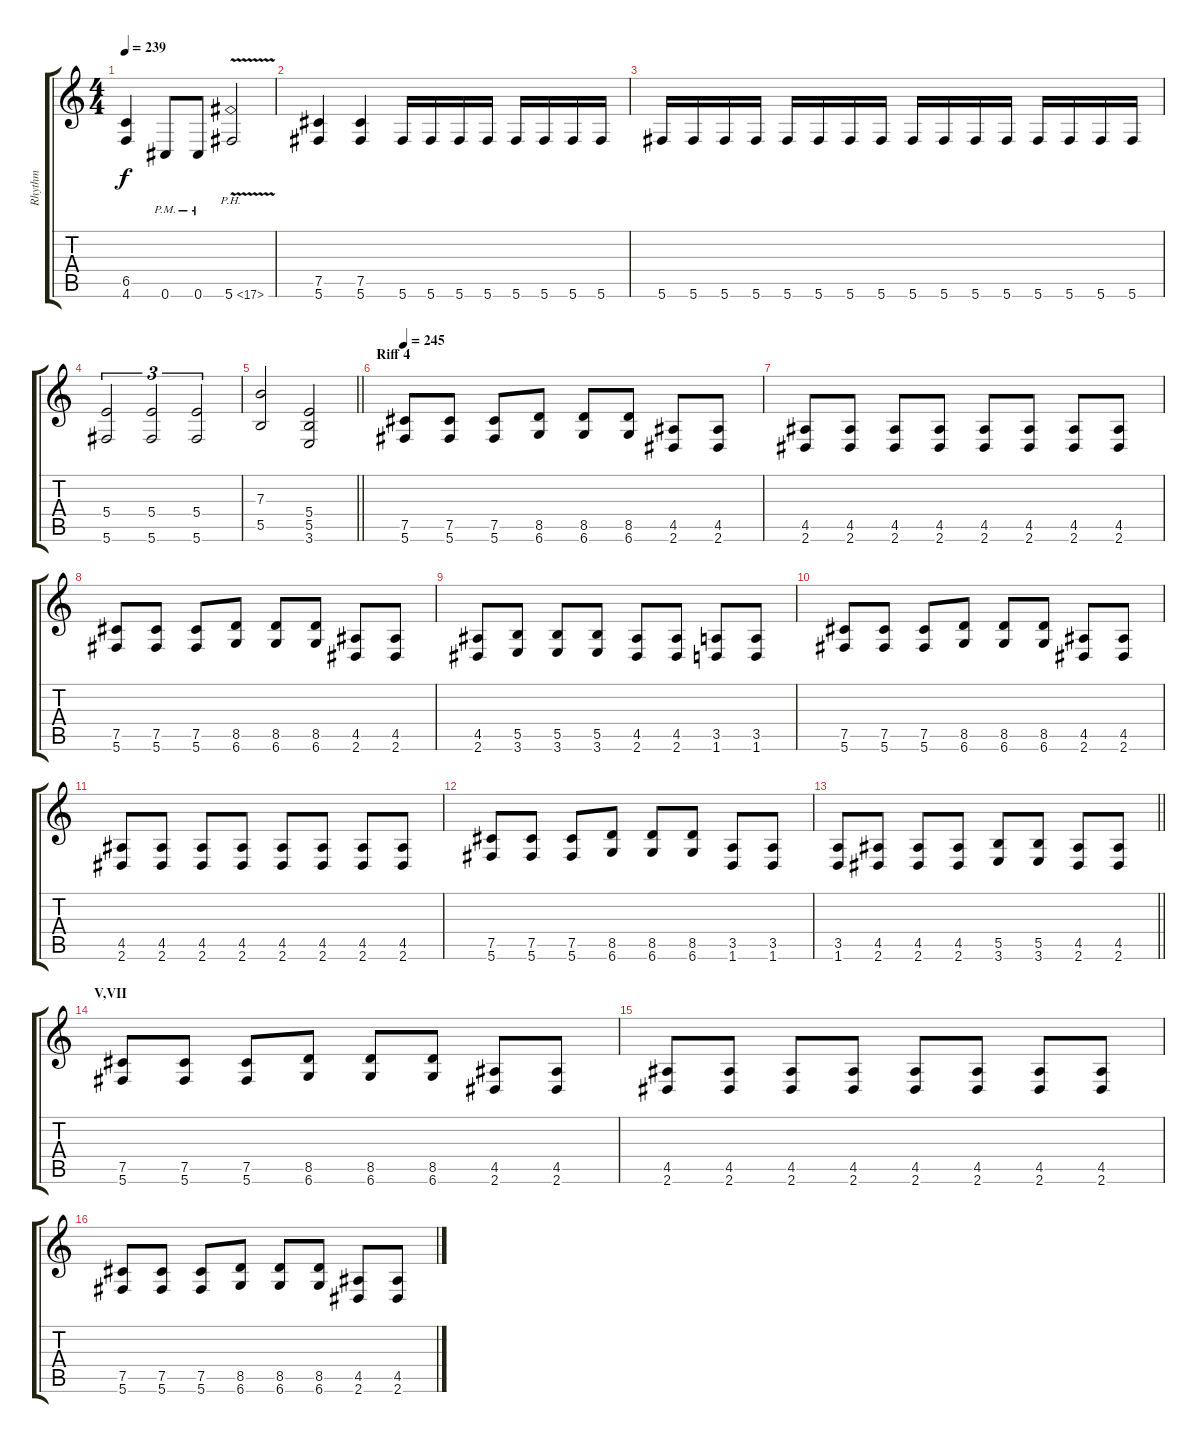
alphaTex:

\track ("Rhythm" "Rhythm") {instrument distortionguitar}
\staff {score tabs}
\tuning (Db4 Ab3 E3 B2 Gb2 Db2) {hide}
\ts (4 4)
\tempo 239
\clef g2
\ks c
(6.5 4.6).4{dy f} 0.6{pm}.8 0.6{pm}.8 5.6{ph 12 v}.2 |
(7.5 5.6).4 (7.5 5.6).4 5.6.16 5.6.16 5.6.16 5.6.16 5.6.16 5.6.16 5.6.16 5.6.16 |
5.6.16 5.6.16 5.6.16 5.6.16 5.6.16 5.6.16 5.6.16 5.6.16 5.6.16 5.6.16 5.6.16 5.6.16 5.6.16 5.6.16 5.6.16 5.6.16 |
(5.4 5.6).2{tu (3 2)} (5.4 5.6).2{tu (3 2)} (5.4 5.6).2{tu (3 2)} |
\barLineRight lightlight
(7.3 5.5).2 (5.4 5.5 3.6).2 |
\section ("" "Riff 4")
\tempo 245
(7.5 5.6).8 (7.5 5.6).8 (7.5 5.6).8 (8.5 6.6).8 (8.5 6.6).8 (8.5 6.6).8 (4.5 2.6).8 (4.5 2.6).8 |
(4.5 2.6).8 (4.5 2.6).8 (4.5 2.6).8 (4.5 2.6).8 (4.5 2.6).8 (4.5 2.6).8 (4.5 2.6).8 (4.5 2.6).8 |
(7.5 5.6).8 (7.5 5.6).8 (7.5 5.6).8 (8.5 6.6).8 (8.5 6.6).8 (8.5 6.6).8 (4.5 2.6).8 (4.5 2.6).8 |
(4.5 2.6).8 (5.5 3.6).8 (5.5 3.6).8 (5.5 3.6).8 (4.5 2.6).8 (4.5 2.6).8 (3.5 1.6).8 (3.5 1.6).8 |
(7.5 5.6).8 (7.5 5.6).8 (7.5 5.6).8 (8.5 6.6).8 (8.5 6.6).8 (8.5 6.6).8 (4.5 2.6).8 (4.5 2.6).8 |
(4.5 2.6).8 (4.5 2.6).8 (4.5 2.6).8 (4.5 2.6).8 (4.5 2.6).8 (4.5 2.6).8 (4.5 2.6).8 (4.5 2.6).8 |
(7.5 5.6).8 (7.5 5.6).8 (7.5 5.6).8 (8.5 6.6).8 (8.5 6.6).8 (8.5 6.6).8 (3.5 1.6).8 (3.5 1.6).8 |
\barLineRight lightlight
(3.5 1.6).8 (4.5 2.6).8 (4.5 2.6).8 (4.5 2.6).8 (5.5 3.6).8 (5.5 3.6).8 (4.5 2.6).8 (4.5 2.6).8 |
\section ("" "V,VII")
(7.5 5.6).8 (7.5 5.6).8 (7.5 5.6).8 (8.5 6.6).8 (8.5 6.6).8 (8.5 6.6).8 (4.5 2.6).8 (4.5 2.6).8 |
(4.5 2.6).8 (4.5 2.6).8 (4.5 2.6).8 (4.5 2.6).8 (4.5 2.6).8 (4.5 2.6).8 (4.5 2.6).8 (4.5 2.6).8 |
(7.5 5.6).8 (7.5 5.6).8 (7.5 5.6).8 (8.5 6.6).8 (8.5 6.6).8 (8.5 6.6).8 (4.5 2.6).8 (4.5 2.6).8
